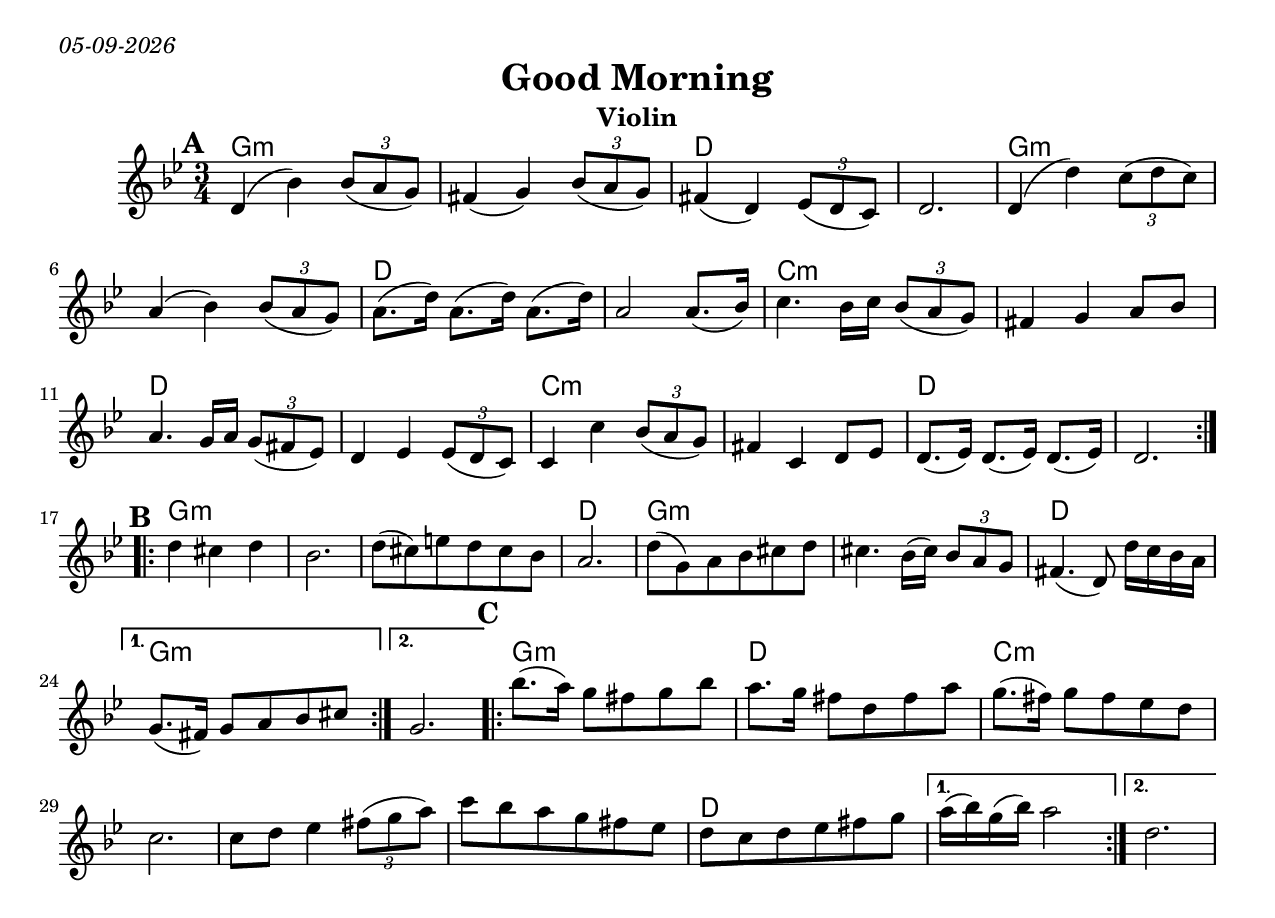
\version "2.18.0"
\include "english.ly"
\paper{
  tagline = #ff
  print-all-headers = ##t
  #(set-paper-size "letter")
}
date = #(strftime "%d-%m-%Y" (localtime (current-time)))

\markup{ \italic{ \date }  }

%\markup{ Got something to say? }

global = {
  \clef treble
  \key g \minor
  \time 3/4
  \set Score.markFormatter = #format-mark-box-alphabet
}

%#################################### Melody ########################
%melody =  \transpose c d \relative c' {  %transpose for clarinet
%\include "Good-Morning-Bulgar.ly"
melody = \relative c' {
  \global
  %\partial 16*3 a16 d f   %lead in notes

  \repeat volta 2{
   \mark \default
   d4(bf') \tuplet 3/2{bf8 (a g)}
   fs4 (g) \tuplet 3/2{bf8 (a g)}
   fs4 (d) \tuplet 3/2{ef8 (d c)}
   d2.

   d4 (d') \tuplet 3/2{c8 (d c)}
   a4 (bf) \tuplet 3/2{bf8 (a g)}
   a8.(d16) a8.(d16) a8.(d16)
   a2 a8.(bf16)

   c4. bf16 c \tuplet 3/2{bf8 (a g)}
   fs4 g a8 bf
   a4. g16 a \tuplet 3/2{g8 (fs ef)}
   d4 ef \tuplet 3/2{ef8 (d c)}

   c4 c' \tuplet 3/2{bf8 (a g)}
   fs4 c d8 ef
   d8.(ef16) d8.(ef16)d8.(ef16)
   d2.
  }
  \break
  \repeat volta 2{
   \mark \default
   d'4 cs d
   bf2.
   d8(cs) e d cs bf
   a2.

   d8(g,)a bf cs d
   cs4. bf16(cs) \tuplet 3/2{bf8 a g}|
   fs4.(d8) d'16 c bf a
  }
   \alternative {
     {g8.(fs16) g8 a bf cs |}
     {g2. }
   }

   \repeat volta 2{
   \mark \default
   bf'8.(a16) g8 fs g bf
   a8. g16 fs8 d fs a|
   g8.(fs16) g8 fs ef d
   c2.

   c8 d ef4 \tuplet 3/2{fs8 (g a)}
   c8 bf a g fs ef
   d8 c d ef fs g
  }
   \alternative {
     {a16(bf) g (bf)a2 }
     { d,2.}
   }


}


%################################# Lyrics #####################
%\addlyrics{ \set stanza = #"1. " }
%################################# Chords #######################
harmonies = \chordmode {
  g4*6:m
  d4*6
  g4*6:m
  d4*6
  c4*6:m
  d4*6
  c4*6:m
  d4*6
  %B
  g4*9:m
  d4*3
  g4*6:m
  d4*3
  g4*6:m
  %C
  g4*3:m
  d4*3
  c4*12:m
  d4*9
}

\score {
  <<
    \new ChordNames {
      \set chordChanges = ##f
      \harmonies
    }
    \new Staff   \melody


  >>
  \header{
    title= "Good Morning"
    subtitle=""
    composer= ""
    instrument = "Violin"
    arranger= ""
  }
  \layout{indent = 1.0\cm}
  \midi {
    \tempo 4 = 120

    % \midi { }
  }
}
%{
% more verses:
\markup{}
\markup {
  \fill-line {
    \hspace #0.1 % distance from left margin
    \column {
      \line { "1."
	\column {
	  ""
	}
      }
      \hspace #0.2 % vertical distance between verses
      \line { "2."
	\column {
	 ""
	}
      }
    }
    \hspace #0.1  % horiz. distance between columns
    \column {
      \line { "3."
	\column {
	  ""
	}
      }
      \hspace #0.2 % distance between verses
      \line { "4."
	\column {
	 ""
	}
      }
    }
    \hspace #0.1 % distance to right margin
  }
}

%}
